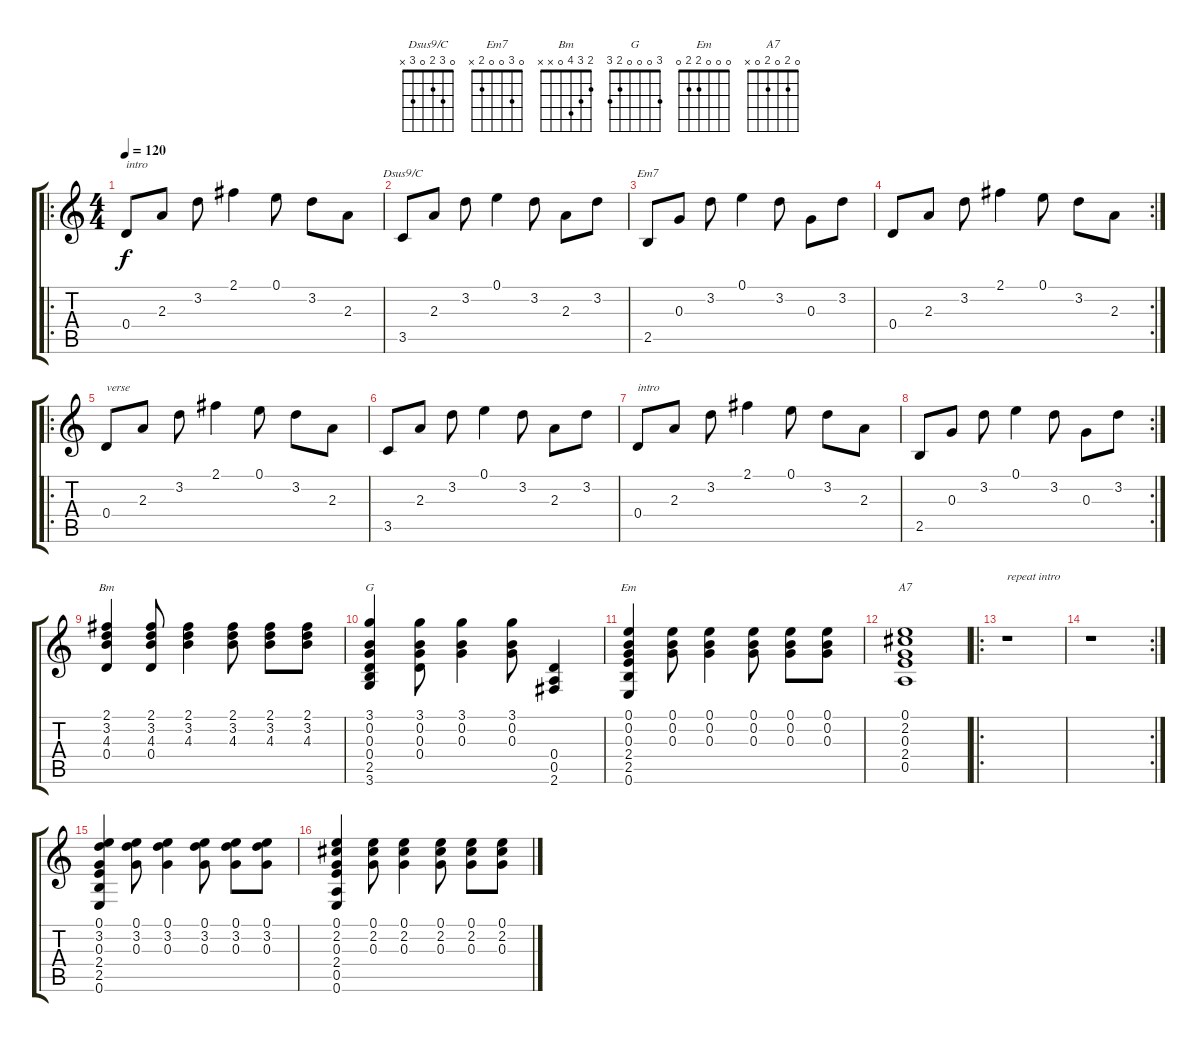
\track "" {instrument acousticguitarnylon}
\staff {score tabs}
\tuning (E4 B3 G3 D3 A2 E2) {hide}
\chord ("Dsus9/C" 0 3 2 0 3 x)
\chord ("Em7" 0 3 0 0 2 x)
\chord ("Bm" 2 3 4 0 x x)
\chord ("G" 3 0 0 0 2 3)
\chord ("Em" 0 0 0 2 2 0)
\chord ("A7" 0 2 0 2 0 x)
\ro
\ts (4 4)
\tempo 120
\clef g2
\ks c
0.4.8{txt "intro" dy f instrument acousticguitarnylon} 2.3.8 3.2.8 2.1.4 0.1.8 3.2.8 2.3.8 |
3.5.8{ch "Dsus9/C"} 2.3.8 3.2.8 0.1.4 3.2.8 2.3.8 3.2.8 |
2.5.8{ch "Em7"} 0.3.8 3.2.8 0.1.4 3.2.8 0.3.8 3.2.8 |
\rc 2
0.4.8 2.3.8 3.2.8 2.1.4 0.1.8 3.2.8 2.3.8 |
\ro
0.4.8{txt "verse"} 2.3.8 3.2.8 2.1.4 0.1.8 3.2.8 2.3.8 |
3.5.8 2.3.8 3.2.8 0.1.4 3.2.8 2.3.8 3.2.8 |
0.4.8{txt "intro"} 2.3.8 3.2.8 2.1.4 0.1.8 3.2.8 2.3.8 |
\rc 2
2.5.8 0.3.8 3.2.8 0.1.4 3.2.8 0.3.8 3.2.8 |
(2.1 3.2 4.3 0.4).4{ch "Bm"} (2.1 3.2 4.3 0.4).8 (2.1 3.2 4.3).4 (2.1 3.2 4.3).8 (2.1 3.2 4.3).8 (2.1 3.2 4.3).8 |
(3.1 0.2 0.3 0.4 2.5 3.6).4{ch "G"} (3.1 0.2 0.3 0.4).8 (3.1 0.2 0.3).4 (3.1 0.2 0.3).8 (0.4 0.5 2.6).4 |
(0.1 0.2 0.3 2.4 2.5 0.6).4{ch "Em"} (0.1 0.2 0.3).8 (0.1 0.2 0.3).4 (0.1 0.2 0.3).8 (0.1 0.2 0.3).8 (0.1 0.2 0.3).8 |
(0.1 2.2 0.3 2.4 0.5).1{ch "A7"} |
\ro
r.1{txt "repeat intro "} |
\rc 2
r.1 |
(0.1 3.2 0.3 2.4 2.5 0.6).4 (0.1 3.2 0.3).8 (0.1 3.2 0.3).4 (0.1 3.2 0.3).8 (0.1 3.2 0.3).8 (0.1 3.2 0.3).8 |
(0.1 2.2 0.3 2.4 0.5 0.6).4 (0.1 2.2 0.3).8 (0.1 2.2 0.3).4 (0.1 2.2 0.3).8 (0.1 2.2 0.3).8 (0.1 2.2 0.3).8
